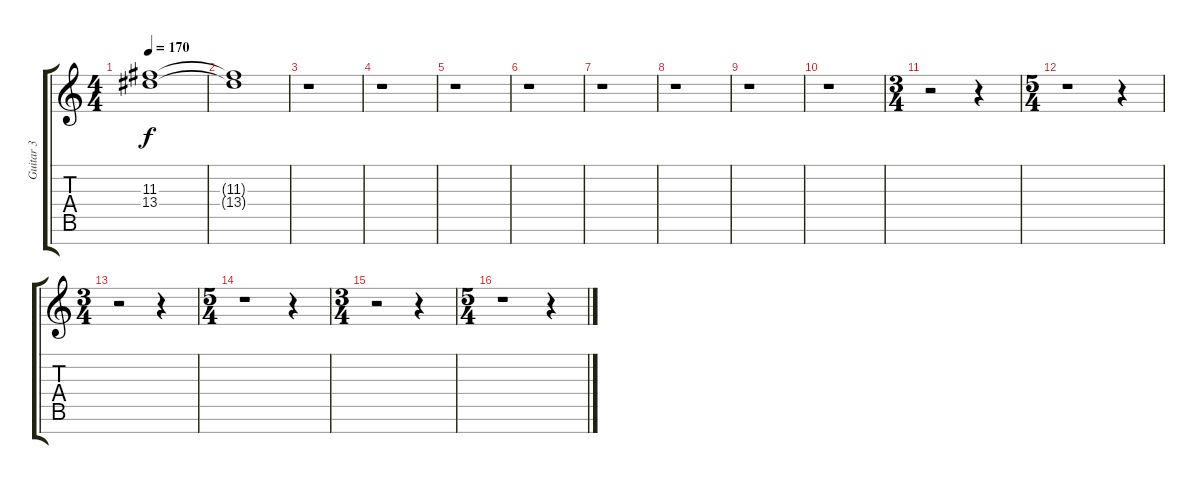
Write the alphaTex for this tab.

\track ("Guitar 3" "Guitar 3") {instrument distortionguitar}
\staff {score tabs}
\tuning (E4 B3 G3 D3 A2 E2 B1) {hide}
\ts (4 4)
\tempo 170
\clef g2
\ks c
(11.3 13.4).1{dy f} |
(11.3{t} 13.4{t}).1 |
\section ("" "")
r.1 |
r.1 |
r.1 |
r.1 |
r.1 |
r.1 |
r.1 |
r.1 |
\ts (3 4)
\section ("" "")
r.2 r.4 |
\ts (5 4)
r.1 r.4 |
\ts (3 4)
r.2 r.4 |
\ts (5 4)
r.1 r.4 |
\ts (3 4)
r.2 r.4 |
\ts (5 4)
r.1 r.4
